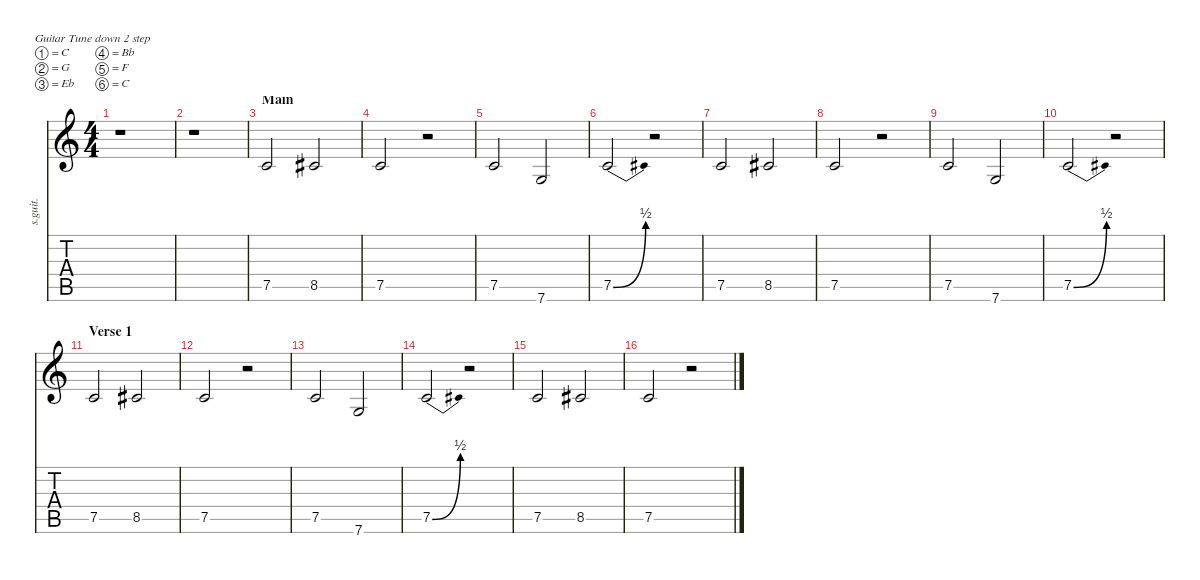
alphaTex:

\defaultSystemsLayout 4
\hideDynamics
\bracketExtendMode nobrackets
\track ("Mark Lanegan - Lead Vocals" "s.guit.") {instrument pad7halo}
\staff {score tabs}
\tuning (C4 G3 Eb3 Bb2 F2 C2)
\displaytranspose 12
\ts (4 4)
\tempo (210 hide)
\clef g2
\ks c
r.1{dy f} |
\tempo (105 hide)
r.1 |
\section ("" "Main")
7.5.2{lyrics (0 "") lyrics (1 "") lyrics (2 "") lyrics (3 "") lyrics (4 "")} 8.5{acc #}.2{lyrics (0 "") lyrics (1 "") lyrics (2 "") lyrics (3 "") lyrics (4 "")} |
7.5.2{lyrics (0 "") lyrics (1 "") lyrics (2 "") lyrics (3 "") lyrics (4 "")} r.2 |
7.5.2{lyrics (0 "") lyrics (1 "") lyrics (2 "") lyrics (3 "") lyrics (4 "")} 7.6.2{lyrics (0 "") lyrics (1 "") lyrics (2 "") lyrics (3 "") lyrics (4 "")} |
7.5{be (bend 0 0 60 2)}.2{lyrics (0 "") lyrics (1 "") lyrics (2 "") lyrics (3 "") lyrics (4 "")} r.2 |
7.5.2{lyrics (0 "") lyrics (1 "") lyrics (2 "") lyrics (3 "") lyrics (4 "")} 8.5{acc #}.2{lyrics (0 "") lyrics (1 "") lyrics (2 "") lyrics (3 "") lyrics (4 "")} |
7.5.2{lyrics (0 "") lyrics (1 "") lyrics (2 "") lyrics (3 "") lyrics (4 "")} r.2 |
7.5.2{lyrics (0 "") lyrics (1 "") lyrics (2 "") lyrics (3 "") lyrics (4 "")} 7.6.2{lyrics (0 "") lyrics (1 "") lyrics (2 "") lyrics (3 "") lyrics (4 "")} |
7.5{be (bend 0 0 60 2)}.2{lyrics (0 "") lyrics (1 "") lyrics (2 "") lyrics (3 "") lyrics (4 "")} r.2 |
\section ("" "Verse 1")
7.5.2{lyrics (0 "") lyrics (1 "") lyrics (2 "") lyrics (3 "") lyrics (4 "")} 8.5{acc #}.2{lyrics (0 "") lyrics (1 "") lyrics (2 "") lyrics (3 "") lyrics (4 "")} |
7.5.2{lyrics (0 "") lyrics (1 "") lyrics (2 "") lyrics (3 "") lyrics (4 "")} r.2 |
7.5.2{lyrics (0 "") lyrics (1 "") lyrics (2 "") lyrics (3 "") lyrics (4 "")} 7.6.2{lyrics (0 "") lyrics (1 "") lyrics (2 "") lyrics (3 "") lyrics (4 "")} |
7.5{be (bend 0 0 60 2)}.2{lyrics (0 "") lyrics (1 "") lyrics (2 "") lyrics (3 "") lyrics (4 "")} r.2 |
7.5.2{lyrics (0 "") lyrics (1 "") lyrics (2 "") lyrics (3 "") lyrics (4 "")} 8.5{acc #}.2{lyrics (0 "") lyrics (1 "") lyrics (2 "") lyrics (3 "") lyrics (4 "")} |
7.5.2{lyrics (0 "") lyrics (1 "") lyrics (2 "") lyrics (3 "") lyrics (4 "")} r.2
